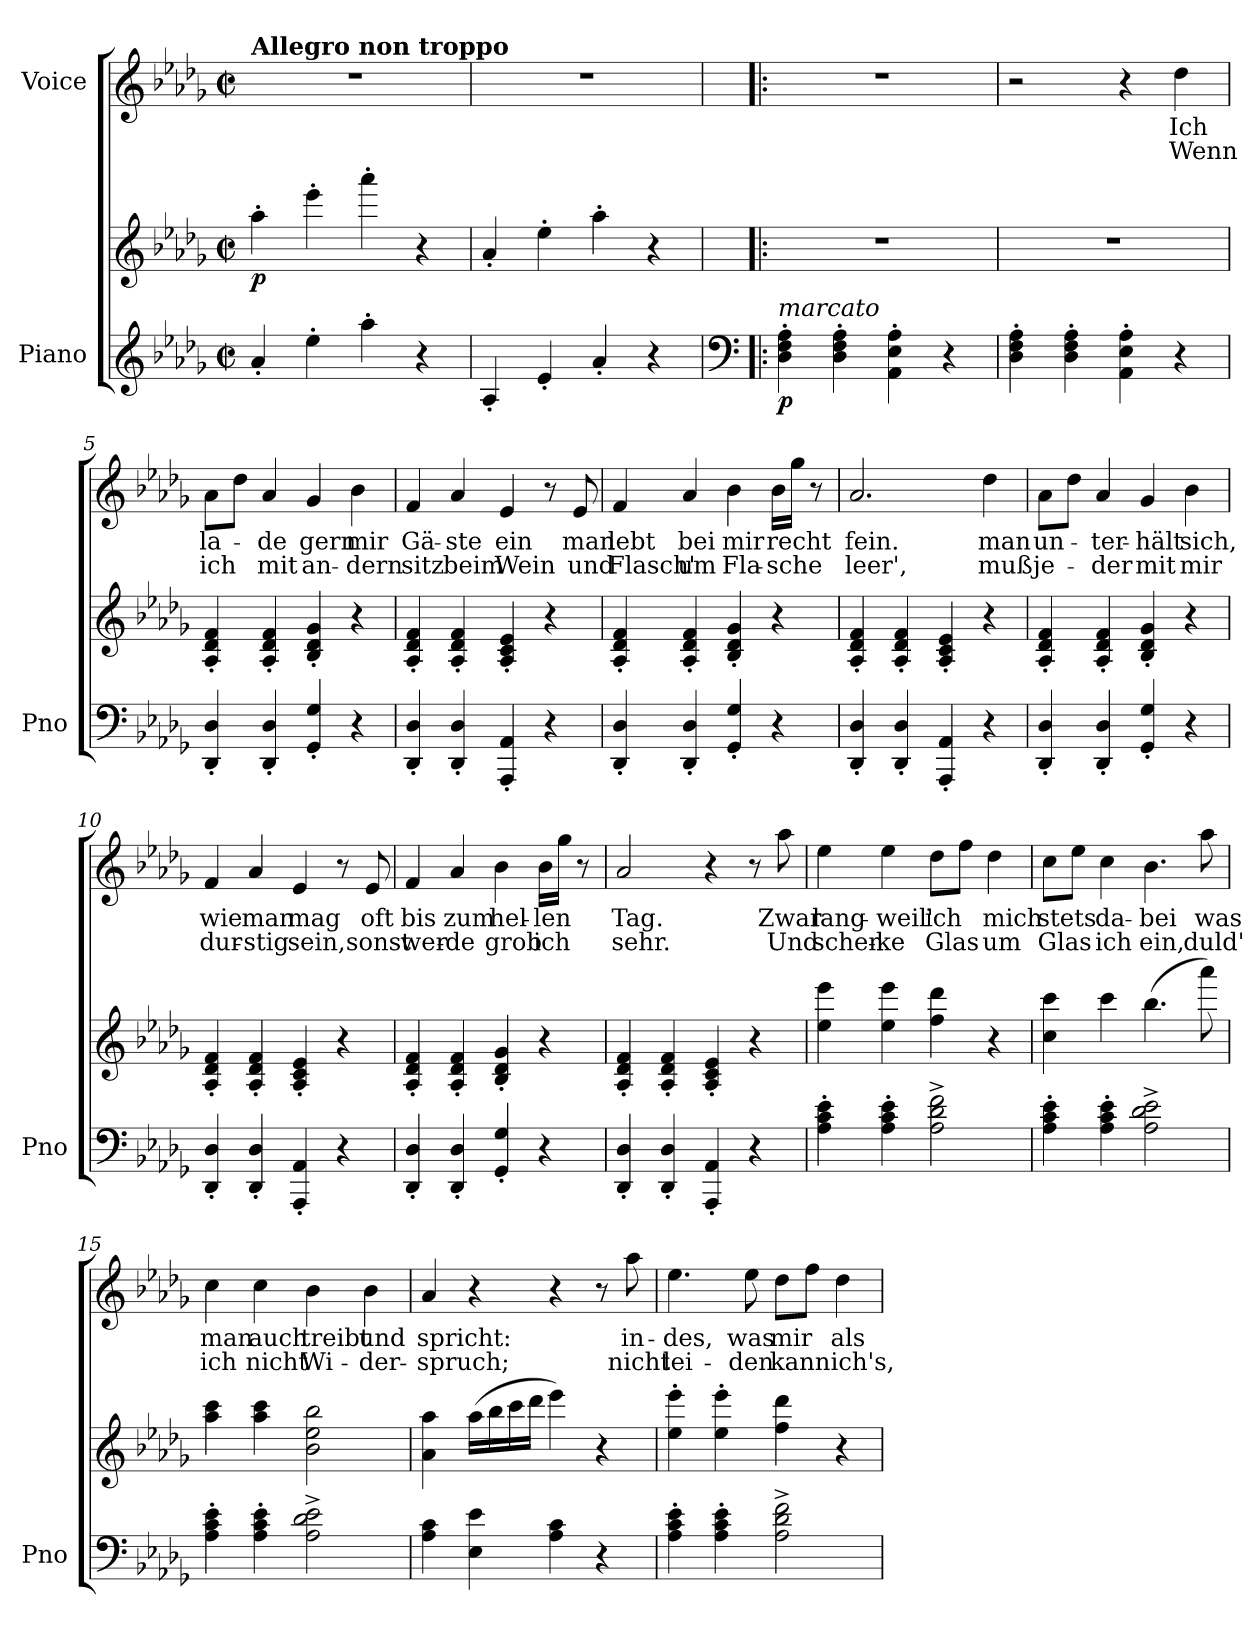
**kern	**kern	**dynam	**kern	**text	**text
*part2	*part2	*part2	*part1	*part1	*part1
*staff3	*staff2	*staff2/3	*staff1	*staff1	*staff1
*I"Piano	*	*	*I"Voice	*	*
*I'Pno	*	*	*	*	*
*clefG2	*clefG2	*	*clefG2	*	*
*k[b-e-a-d-g-]	*k[b-e-a-d-g-]	*	*k[b-e-a-d-g-]	*	*
*M2/2	*M2/2	*	*M2/2	*	*
*met(c|)	*met(c|)	*	*met(c|)	*	*
=1	=1	=1	=1	=1	=1
!	!	!	!LO:TX:a:B:t=Allegro non troppo	!	!
!	!	!LO:DY:b	!	!	!
4a-'/	4aa-'\	p	1r	.	.
4ee-'\	4eee-'\	.	.	.	.
4aa-'\	4aaa-'\	.	.	.	.
4r	4r	.	.	.	.
=2	=2	=2	=2	=2	=2
4A-'/	4a-'/	.	1r	.	.
4e-'/	4ee-'\	.	.	.	.
4a-'/	4aa-'\	.	.	.	.
4r	4r	.	.	.	.
=3!|:	=3!|:	=3!|:	=3!|:	=3!|:	=3!|:
*clefF4	*	*	*	*	*
!LO:TX:a:i:t=marcato	!	!	!	!	!
!	!	!LO:DY:b=2	!	!	!
4D-\' 4F\' 4A-\'	1r	p	1r	.	.
4D-\' 4F\' 4A-\'	.	.	.	.	.
4AA-\' 4E-\' 4A-\'	.	.	.	.	.
4r	.	.	.	.	.
=4	=4	=4	=4	=4	=4
4D-\' 4F\' 4A-\'	1r	.	2r	.	.
4D-\' 4F\' 4A-\'	.	.	.	.	.
4AA-\' 4E-\' 4A-\'	.	.	4r	.	.
!	!	!	!	!LO:LY:b	!LO:LY:b
4r	.	.	4dd-\	Ich	Wenn
!!LO:LB:g=z
=5	=5	=5	=5	=5	=5
!	!	!	!	!LO:LY:b	!LO:LY:b
4DD-/' 4D-/'	4A-/' 4d-/' 4f/'	.	8a-\L	la-	ich
.	.	.	8dd-\J	.	.
!	!	!	!	!LO:LY:b	!LO:LY:b
4DD-/' 4D-/'	4A-/' 4d-/' 4f/'	.	4a-/	-de	mit
!	!	!	!	!LO:LY:b	!LO:LY:b
4GG-/' 4G-/'	4B-/' 4d-/' 4g-/'	.	4g-/	gern	an-
!	!	!	!	!LO:LY:b	!LO:LY:b
4r	4r	.	4b-\	mir	-dern
=6	=6	=6	=6	=6	=6
!	!	!	!	!LO:LY:b	!LO:LY:b
4DD-/' 4D-/'	4A-/' 4d-/' 4f/'	.	4f/	Gä-	sitz'
!	!	!	!	!LO:LY:b	!LO:LY:b
4DD-/' 4D-/'	4A-/' 4d-/' 4f/'	.	4a-/	-ste	beim
!	!	!	!	!LO:LY:b	!LO:LY:b
4AAA-/' 4AA-/'	4A-/' 4c/' 4e-/'	.	4e-/	ein	Wein
4r	4r	.	8r	.	.
!	!	!	!	!LO:LY:b	!LO:LY:b
.	.	.	8e-/	man	und
!!LO:LB:g=z
=7	=7	=7	=7	=7	=7
!	!	!	!	!LO:LY:b	!LO:LY:b
4DD-/' 4D-/'	4A-/' 4d-/' 4f/'	.	4f/	lebt	Flasch'
!	!	!	!	!LO:LY:b	!LO:LY:b
4DD-/' 4D-/'	4A-/' 4d-/' 4f/'	.	4a-/	bei	um
!	!	!	!	!LO:LY:b	!LO:LY:b
4GG-/' 4G-/'	4B-/' 4d-/' 4g-/'	.	4b-\	mir	Fla-
!	!	!	!	!LO:LY:b	!LO:LY:b
4r	4r	.	16b-\LL	recht	-sche
.	.	.	16gg-\JJ	.	.
.	.	.	8r	.	.
=8	=8	=8	=8	=8	=8
!	!	!	!	!LO:LY:b	!LO:LY:b
4DD-/' 4D-/'	4A-/' 4d-/' 4f/'	.	2.a-/	fein.	leer',
4DD-/' 4D-/'	4A-/' 4d-/' 4f/'	.	.	.	.
4AAA-/' 4AA-/'	4A-/' 4c/' 4e-/'	.	.	.	.
!	!	!	!	!LO:LY:b	!LO:LY:b
4r	4r	.	4dd-\	man	muß
=9	=9	=9	=9	=9	=9
!	!	!	!	!LO:LY:b	!LO:LY:b
4DD-/' 4D-/'	4A-/' 4d-/' 4f/'	.	8a-\L	un-	je-
.	.	.	8dd-\J	.	.
!	!	!	!	!LO:LY:b	!LO:LY:b
4DD-/' 4D-/'	4A-/' 4d-/' 4f/'	.	4a-/	-ter-	-der
!	!	!	!	!LO:LY:b	!LO:LY:b
4GG-/' 4G-/'	4B-/' 4d-/' 4g-/'	.	4g-/	-hält	mit
!	!	!	!	!LO:LY:b	!LO:LY:b
4r	4r	.	4b-\	sich,	mir
!!LO:PB:g=z
=10	=10	=10	=10	=10	=10
!	!	!	!	!LO:LY:b	!LO:LY:b
4DD-/' 4D-/'	4A-/' 4d-/' 4f/'	.	4f/	wie	dur-
!	!	!	!	!LO:LY:b	!LO:LY:b
4DD-/' 4D-/'	4A-/' 4d-/' 4f/'	.	4a-/	man	-stig
!	!	!	!	!LO:LY:b	!LO:LY:b
4AAA-/' 4AA-/'	4A-/' 4c/' 4e-/'	.	4e-/	mag	sein,
4r	4r	.	8r	.	.
!	!	!	!	!LO:LY:b	!LO:LY:b
.	.	.	8e-/	oft	sonst
=11	=11	=11	=11	=11	=11
!	!	!	!	!LO:LY:b	!LO:LY:b
4DD-/' 4D-/'	4A-/' 4d-/' 4f/'	.	4f/	bis	wer-
!	!	!	!	!LO:LY:b	!LO:LY:b
4DD-/' 4D-/'	4A-/' 4d-/' 4f/'	.	4a-/	zum	-de
!	!	!	!	!LO:LY:b	!LO:LY:b
4GG-/' 4G-/'	4B-/' 4d-/' 4g-/'	.	4b-\	hel-	grob
!	!	!	!	!LO:LY:b	!LO:LY:b
4r	4r	.	16b-\LL	-len	ich
.	.	.	16gg-\JJ	.	.
.	.	.	8r	.	.
!!LO:LB:g=z
=12	=12	=12	=12	=12	=12
!	!	!	!	!LO:LY:b	!LO:LY:b
4DD-/' 4D-/'	4A-/' 4d-/' 4f/'	.	2a-/	Tag.	sehr.
4DD-/' 4D-/'	4A-/' 4d-/' 4f/'	.	.	.	.
4AAA-/' 4AA-/'	4A-/' 4c/' 4e-/'	.	4r	.	.
4r	4r	.	8r	.	.
!	!	!	!	!LO:LY:b	!LO:LY:b
.	.	.	8aa-\	Zwar	Und
=13	=13	=13	=13	=13	=13
!	!	!	!	!LO:LY:b	!LO:LY:b
4A-\' 4c\' 4e-\'	4ee-\ 4eee-\	.	4ee-\	lang-	schen-
!	!	!	!	!LO:LY:b	!LO:LY:b
4A-\' 4c\' 4e-\'	4ee-\ 4eee-\	.	4ee-\	-weil'	-ke
!	!	!	!	!LO:LY:b	!LO:LY:b
2A-\^ 2d-\^ 2f\^	4ff\ 4ddd-\	.	8dd-\L	ich	Glas
.	.	.	8ff\J	.	.
!	!	!	!	!LO:LY:b	!LO:LY:b
.	4r	.	4dd-\	mich	um
!!LO:LB:g=z
=14	=14	=14	=14	=14	=14
!	!	!	!	!LO:LY:b	!LO:LY:b
4A-\' 4c\' 4e-\'	4cc\ 4ccc\	.	8cc\L	stets	Glas
.	.	.	8ee-\J	.	.
!	!	!	!	!LO:LY:b	!LO:LY:b
4A-\' 4c\' 4e-\'	4ccc\	.	4cc\	da-	ich
!	!	!	!	!LO:LY:b	!LO:LY:b
2A-\^ 2d-\^ 2e-\^	(>4.bb-\	.	4.b-\	-bei	ein,
!	!	!	!	!LO:LY:b	!LO:LY:b
.	8aaa-\)	.	8aa-\	was	duld'
=15	=15	=15	=15	=15	=15
!	!	!	!	!LO:LY:b	!LO:LY:b
4A-\' 4c\' 4e-\'	4aa-\ 4ccc\	.	4cc\	man	ich
!	!	!	!	!LO:LY:b	!LO:LY:b
4A-\' 4c\' 4e-\'	4aa-\ 4ccc\	.	4cc\	auch	nicht
!	!	!	!	!LO:LY:b	!LO:LY:b
2A-\^ 2d-\^ 2e-\^	2b-\ 2ee-\ 2bb-\	.	4b-\	treibt	Wi-
!	!	!	!	!LO:LY:b	!LO:LY:b
.	.	.	4b-\	und	-der-
!!LO:PB:g=z
=16	=16	=16	=16	=16	=16
!	!	!	!	!LO:LY:b	!LO:LY:b
4A-\ 4c\	4a-\ 4aa-\	.	4a-/	spricht:	-spruch;
4E-\ 4e-\	(>16aa-\LL	.	4r	.	.
.	16bb-\	.	.	.	.
.	16ccc\	.	.	.	.
.	16ddd-\JJ	.	.	.	.
4A-\ 4c\	4eee-\)	.	4r	.	.
4r	4r	.	8r	.	.
!	!	!	!	!LO:LY:b	!LO:LY:b
.	.	.	8aa-\	in-	nicht
=17	=17	=17	=17	=17	=17
!	!	!	!	!LO:LY:b	!LO:LY:b
4A-\' 4c\' 4e-\'	4ee-\' 4eee-\'	.	4.ee-\	-des,	lei-
4A-\' 4c\' 4e-\'	4ee-\' 4eee-\'	.	.	.	.
!	!	!	!	!LO:LY:b	!LO:LY:b
.	.	.	8ee-\	was	-den
!	!	!	!	!LO:LY:b	!LO:LY:b
2A-\^ 2d-\^ 2f\^	4ff\ 4ddd-\	.	8dd-\L	mir	kann
.	.	.	8ff\J	.	.
!	!	!	!	!LO:LY:b	!LO:LY:b
.	4r	.	4dd-\	als	ich's,
=	=	=	=	=	=
*-	*-	*-	*-	*-	*-
